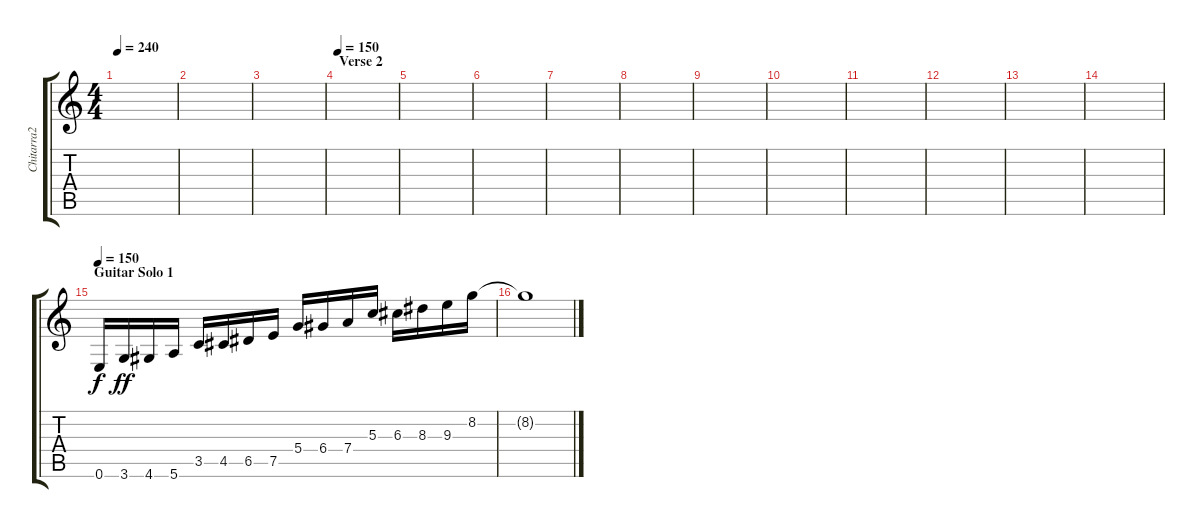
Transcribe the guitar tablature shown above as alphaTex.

\track ("Chitarra2" "Chitarra2") {instrument electricguitarjazz}
\staff {score tabs}
\tuning (E4 B3 G3 D3 A2 E2) {hide}
\ts (4 4)
\tempo 240
\clef g2
\ks c
|
|
|
\section ("" "Verse 2")
\tempo 150
|
|
|
|
|
|
|
|
|
|
|
\section ("" "Guitar Solo 1")
\tempo 150
0.6.16 3.6.16{dy ff} 4.6.16 5.6.16 3.5.16 4.5.16 6.5.16 7.5.16 5.4.16 6.4.16 7.4.16 5.3.16 6.3.16 8.3.16 9.3.16 8.2.16 |
8.2{t}.1
